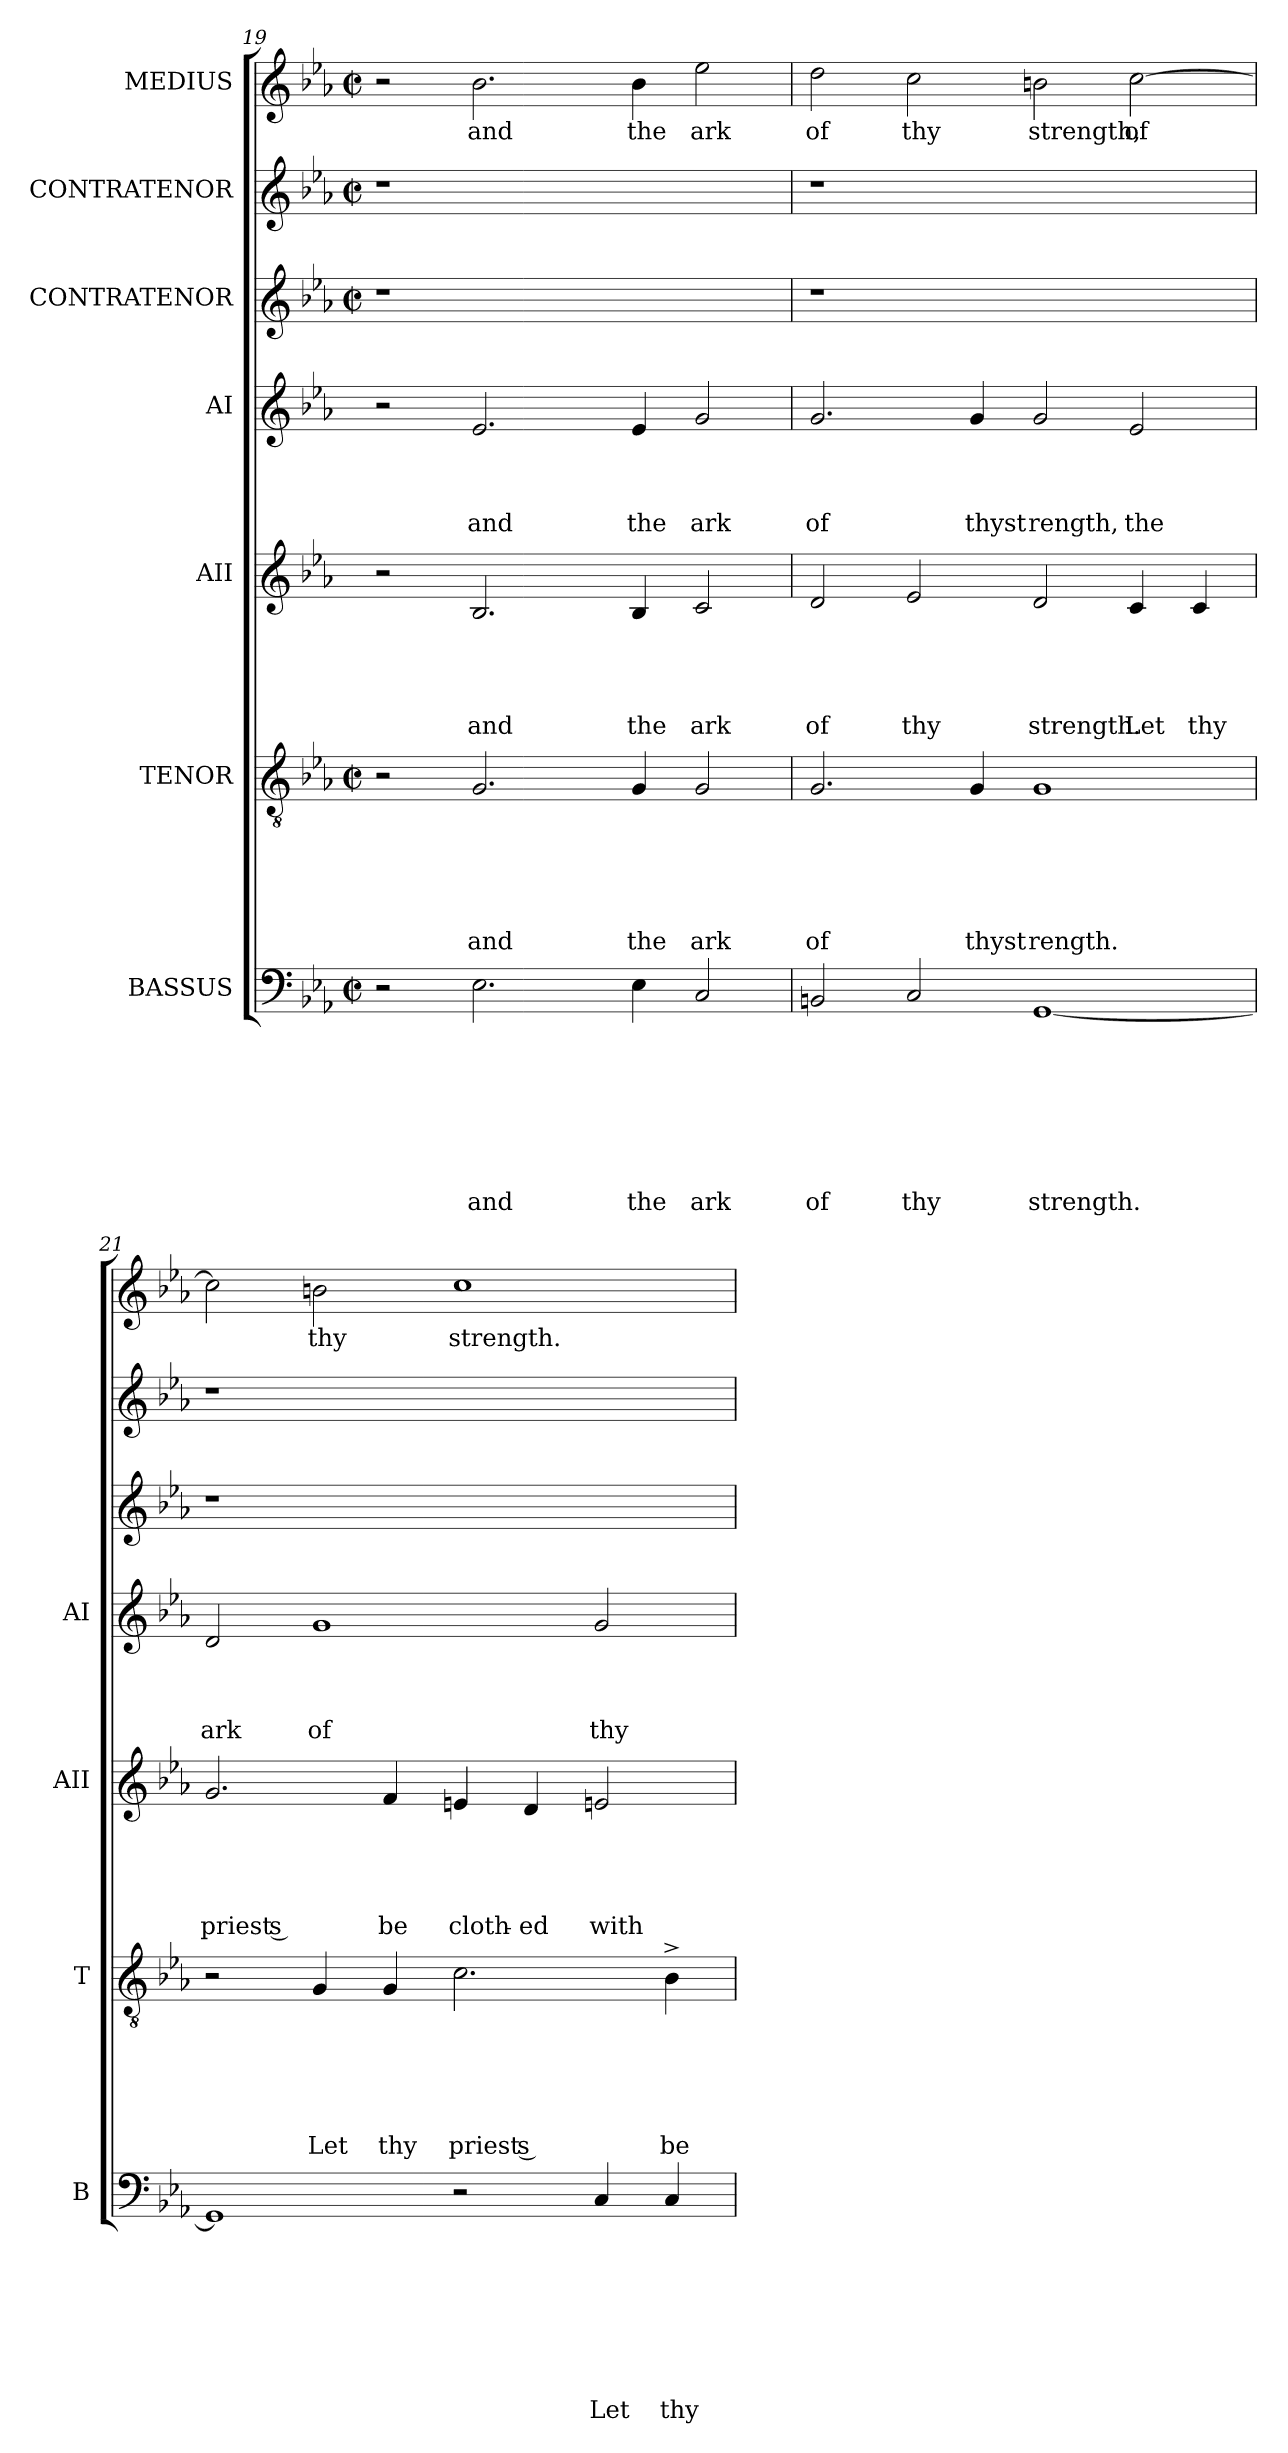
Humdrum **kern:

**kern	**text	**text	**text	**text	**text	**text	**text	**text	**kern	**text	**text	**text	**text	**text	**text	**kern	**text	**text	**text	**text	**text	**kern	**text	**text	**text	**text	**kern	**kern	**kern	**text
*part7	*part7	*part7	*part7	*part7	*part7	*part7	*part7	*part7	*part6	*part6	*part6	*part6	*part6	*part6	*part6	*part5	*part5	*part5	*part5	*part5	*part5	*part4	*part4	*part4	*part4	*part4	*part3	*part2	*part1	*part1
*staff7	*staff7	*staff7	*staff7	*staff7	*staff7	*staff7	*staff7	*staff7	*staff6	*staff6	*staff6	*staff6	*staff6	*staff6	*staff6	*staff5	*staff5	*staff5	*staff5	*staff5	*staff5	*staff4	*staff4	*staff4	*staff4	*staff4	*staff3	*staff2	*staff1	*staff1
*I"BASSUS	*	*	*	*	*	*	*	*	*I"TENOR	*	*	*	*	*	*	*I"AII	*	*	*	*	*	*I"AI	*	*	*	*	*I"CONTRATENOR	*I"CONTRATENOR	*I"MEDIUS	*
*I'B	*	*	*	*	*	*	*	*	*I'T	*	*	*	*	*	*	*I'AII	*	*	*	*	*	*I'AI	*	*	*	*	*	*	*	*
!!LO:PB:g=z
*clefF4	*	*	*	*	*	*	*	*	*clefGv2	*	*	*	*	*	*	*clefG2	*	*	*	*	*	*clefG2	*	*	*	*	*clefG2	*clefG2	*clefG2	*
*k[b-e-a-]	*	*	*	*	*	*	*	*	*k[b-e-a-]	*	*	*	*	*	*	*k[b-e-a-]	*	*	*	*	*	*k[b-e-a-]	*	*	*	*	*k[b-e-a-]	*k[b-e-a-]	*k[b-e-a-]	*
*E-:	*	*	*	*	*	*	*	*	*E-:	*	*	*	*	*	*	*E-:	*	*	*	*	*	*E-:	*	*	*	*	*E-:	*E-:	*E-:	*
*M2/2	*	*	*	*	*	*	*	*	*M2/2	*	*	*	*	*	*	*	*	*	*	*	*	*	*	*	*	*	*M2/2	*M2/2	*M2/2	*
*met(c|)	*	*	*	*	*	*	*	*	*met(c|)	*	*	*	*	*	*	*	*	*	*	*	*	*	*	*	*	*	*met(c|)	*met(c|)	*met(c|)	*
=19	=19	=19	=19	=19	=19	=19	=19	=19	=19	=19	=19	=19	=19	=19	=19	=19	=19	=19	=19	=19	=19	=19	=19	=19	=19	=19	=19	=19	=19	=19
2r	.	.	.	.	.	.	.	.	2r	.	.	.	.	.	.	2r	.	.	.	.	.	2r	.	.	.	.	1r	1r	2r	.
!	!	!	!	!	!	!	!	!LO:LY:b	!	!	!	!	!	!	!LO:LY:b	!	!	!	!	!	!LO:LY:b	!	!	!	!	!LO:LY:b	!	!	!	!LO:LY:b
2.E-\	.	.	.	.	.	.	.	and	2.G/	.	.	.	.	.	and	2.B-/	.	.	.	.	and	2.e-/	.	.	.	and	.	.	2.b-\	and
.	.	.	.	.	.	.	.	.	.	.	.	.	.	.	.	.	.	.	.	.	.	.	.	.	.	.	1ryy	1ryy	.	.
!	!	!	!	!	!	!	!	!LO:LY:b	!	!	!	!	!	!	!LO:LY:b	!	!	!	!	!	!LO:LY:b	!	!	!	!	!LO:LY:b	!	!	!	!LO:LY:b
4E-\	.	.	.	.	.	.	.	the	4G/	.	.	.	.	.	the	4B-/	.	.	.	.	the	4e-/	.	.	.	the	.	.	4b-\	the
!	!	!	!	!	!	!	!	!LO:LY:b	!	!	!	!	!	!	!LO:LY:b	!	!	!	!	!	!LO:LY:b	!	!	!	!	!LO:LY:b	!	!	!	!LO:LY:b
2C/	.	.	.	.	.	.	.	ark	2G/	.	.	.	.	.	ark	2c/	.	.	.	.	ark	2g/	.	.	.	ark	.	.	2ee-\	ark
=20	=20	=20	=20	=20	=20	=20	=20	=20	=20	=20	=20	=20	=20	=20	=20	=20	=20	=20	=20	=20	=20	=20	=20	=20	=20	=20	=20	=20	=20	=20
!	!	!	!	!	!	!	!	!LO:LY:b	!	!	!	!	!	!	!LO:LY:b	!	!	!	!	!	!LO:LY:b	!	!	!	!	!LO:LY:b	!	!	!	!LO:LY:b
2BBn/	.	.	.	.	.	.	.	of	2.G/	.	.	.	.	.	of	2d/	.	.	.	.	of	2.g/	.	.	.	of	1r	1r	2dd\	of
!	!	!	!	!	!	!	!	!LO:LY:b	!	!	!	!	!	!	!	!	!	!	!	!	!LO:LY:b	!	!	!	!	!	!	!	!	!LO:LY:b
2C/	.	.	.	.	.	.	.	thy	.	.	.	.	.	.	.	2e-/	.	.	.	.	thy	.	.	.	.	.	.	.	2cc\	thy
!	!	!	!	!	!	!	!	!	!	!	!	!	!	!	!LO:LY:b	!	!	!	!	!	!	!	!	!	!	!LO:LY:b	!	!	!	!
.	.	.	.	.	.	.	.	.	4G/	.	.	.	.	.	thyst	.	.	.	.	.	.	4g/	.	.	.	thyst	.	.	.	.
!	!	!	!	!	!	!	!	!LO:LY:b	!	!	!	!	!	!	!LO:LY:b	!	!	!	!	!	!LO:LY:b:rj	!	!	!	!	!LO:LY:b	!	!	!	!LO:LY:b:rj
[<1GG	.	.	.	.	.	.	.	strength.	1G	.	.	.	.	.	rength.	2d/	.	.	.	.	strength.	2g/	.	.	.	rength,	1ryy	1ryy	2bn\	strength,
!	!	!	!	!	!	!	!	!	!	!	!	!	!	!	!	!	!	!	!	!	!LO:LY:b	!	!	!	!	!LO:LY:b	!	!	!	!LO:LY:b
.	.	.	.	.	.	.	.	.	.	.	.	.	.	.	.	4c/	.	.	.	.	Let	2e-/	.	.	.	the	.	.	[>2cc\	of
!	!	!	!	!	!	!	!	!	!	!	!	!	!	!	!	!	!	!	!	!	!LO:LY:b	!	!	!	!	!	!	!	!	!
.	.	.	.	.	.	.	.	.	.	.	.	.	.	.	.	4c/	.	.	.	.	thy	.	.	.	.	.	.	.	.	.
=21	=21	=21	=21	=21	=21	=21	=21	=21	=21	=21	=21	=21	=21	=21	=21	=21	=21	=21	=21	=21	=21	=21	=21	=21	=21	=21	=21	=21	=21	=21
!	!	!	!	!	!	!	!	!	!	!	!	!	!	!	!	!	!	!	!	!	!LO:LY:b	!	!	!	!	!LO:LY:b	!	!	!	!
1GG]	.	.	.	.	.	.	.	.	2r	.	.	.	.	.	.	2.g/	.	.	.	.	priest s	2d/	.	.	.	ark	1r	1r	2cc\]	.
!	!	!	!	!	!	!	!	!	!	!	!	!	!	!	!LO:LY:b	!	!	!	!	!	!	!	!	!	!	!LO:LY:b	!	!	!	!LO:LY:b
.	.	.	.	.	.	.	.	.	4G/	.	.	.	.	.	Let	.	.	.	.	.	.	1g	.	.	.	of	.	.	2bn\	thy
!	!	!	!	!	!	!	!	!	!	!	!	!	!	!	!LO:LY:b	!	!	!	!	!	!LO:LY:b	!	!	!	!	!	!	!	!	!
.	.	.	.	.	.	.	.	.	4G/	.	.	.	.	.	thy	4f/	.	.	.	.	be	.	.	.	.	.	.	.	.	.
!	!	!	!	!	!	!	!	!	!	!	!	!	!	!	!LO:LY:b:rj	!	!	!	!	!	!LO:LY:b	!	!	!	!	!	!	!	!	!LO:LY:b:rj
2r	.	.	.	.	.	.	.	.	2.c\	.	.	.	.	.	priest s	4en/	.	.	.	.	cloth-	.	.	.	.	.	1ryy	1ryy	1cc	strength.
!	!	!	!	!	!	!	!	!	!	!	!	!	!	!	!	!	!	!	!	!	!LO:LY:b	!	!	!	!	!	!	!	!	!
.	.	.	.	.	.	.	.	.	.	.	.	.	.	.	.	4d/	.	.	.	.	-ed	.	.	.	.	.	.	.	.	.
!	!	!	!	!	!	!	!	!LO:LY:b	!	!	!	!	!	!	!	!	!	!	!	!	!LO:LY:b	!	!	!	!	!LO:LY:b	!	!	!	!
4C/	.	.	.	.	.	.	.	Let	.	.	.	.	.	.	.	2en/	.	.	.	.	with	2g/	.	.	.	thy	.	.	.	.
!	!	!	!	!	!	!	!	!LO:LY:b	!	!	!	!	!	!	!LO:LY:b	!	!	!	!	!	!	!	!	!	!	!	!	!	!	!
4C/	.	.	.	.	.	.	.	thy	4B-^>\	.	.	.	.	.	be	.	.	.	.	.	.	.	.	.	.	.	.	.	.	.
=	=	=	=	=	=	=	=	=	=	=	=	=	=	=	=	=	=	=	=	=	=	=	=	=	=	=	=	=	=	=
*-	*-	*-	*-	*-	*-	*-	*-	*-	*-	*-	*-	*-	*-	*-	*-	*-	*-	*-	*-	*-	*-	*-	*-	*-	*-	*-	*-	*-	*-	*-
